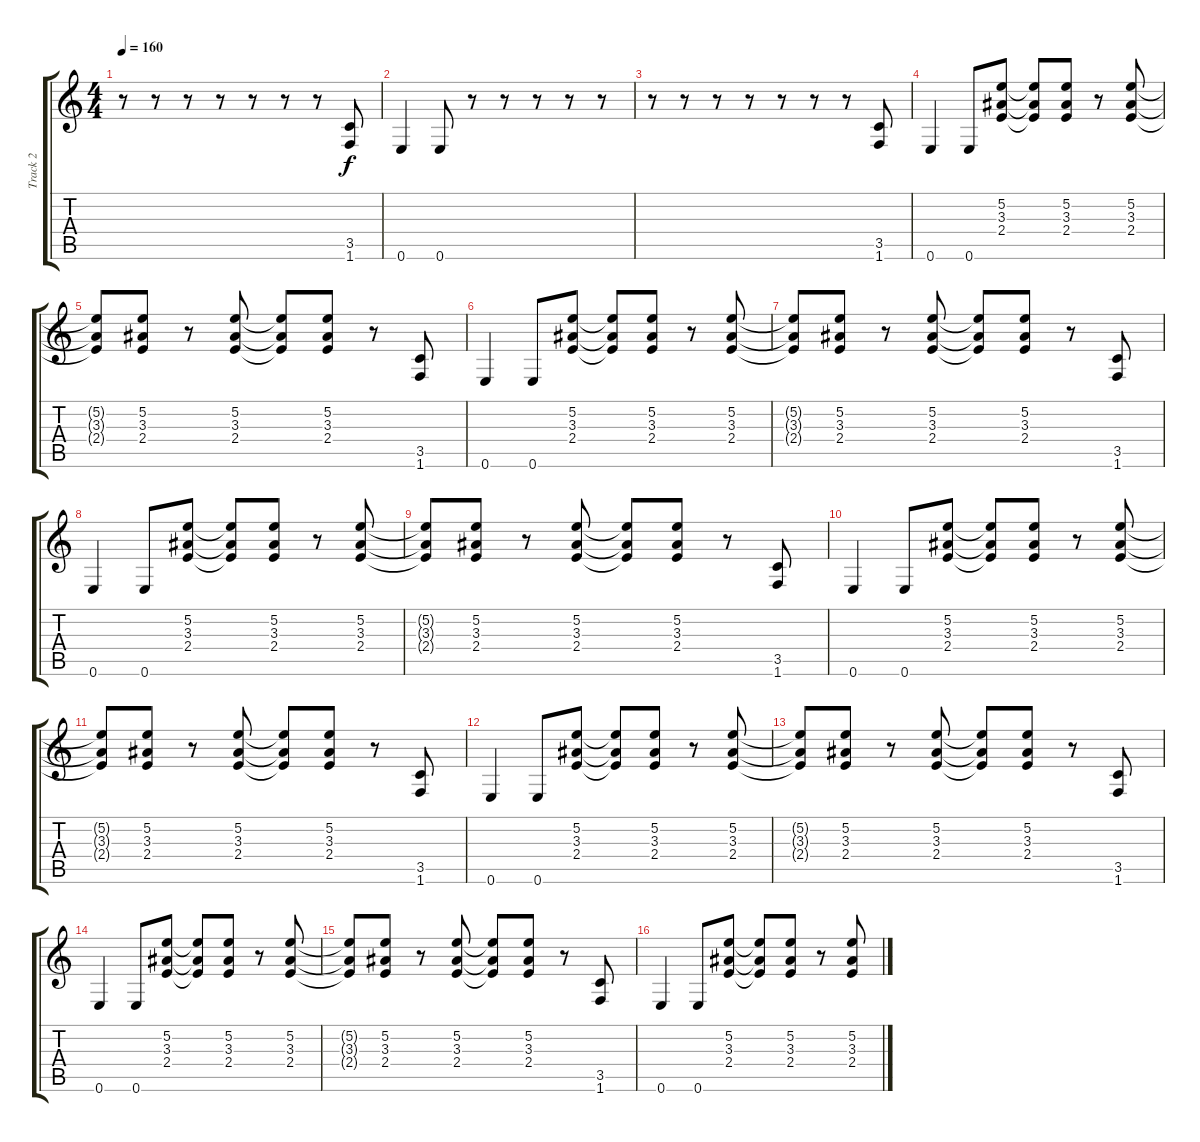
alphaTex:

\track ("Track 2" "Track 2") {instrument distortionguitar}
\staff {score tabs}
\tuning (E4 B3 G3 D3 A2 E2) {hide}
\ts (4 4)
\tempo 160
\clef g2
\ks c
r.8{dy f instrument distortionguitar} r.8 r.8 r.8 r.8 r.8 r.8 (3.5 1.6).8 |
0.6.4 0.6.8 r.8 r.8 r.8 r.8 r.8 |
r.8 r.8 r.8 r.8 r.8 r.8 r.8 (3.5 1.6).8 |
0.6.4 0.6.8 (5.2 3.3 2.4).8 (5.2{t} 3.3{t} 2.4{t}).8 (5.2 3.3 2.4).8 r.8 (5.2 3.3 2.4).8 |
(5.2{t} 3.3{t} 2.4{t}).8 (5.2 3.3 2.4).8 r.8 (5.2 3.3 2.4).8 (5.2{t} 3.3{t} 2.4{t}).8 (5.2 3.3 2.4).8 r.8 (3.5 1.6).8 |
0.6.4 0.6.8 (5.2 3.3 2.4).8 (5.2{t} 3.3{t} 2.4{t}).8 (5.2 3.3 2.4).8 r.8 (5.2 3.3 2.4).8 |
(5.2{t} 3.3{t} 2.4{t}).8 (5.2 3.3 2.4).8 r.8 (5.2 3.3 2.4).8 (5.2{t} 3.3{t} 2.4{t}).8 (5.2 3.3 2.4).8 r.8 (3.5 1.6).8 |
0.6.4 0.6.8 (5.2 3.3 2.4).8 (5.2{t} 3.3{t} 2.4{t}).8 (5.2 3.3 2.4).8 r.8 (5.2 3.3 2.4).8 |
(5.2{t} 3.3{t} 2.4{t}).8 (5.2 3.3 2.4).8 r.8 (5.2 3.3 2.4).8 (5.2{t} 3.3{t} 2.4{t}).8 (5.2 3.3 2.4).8 r.8 (3.5 1.6).8 |
0.6.4 0.6.8 (5.2 3.3 2.4).8 (5.2{t} 3.3{t} 2.4{t}).8 (5.2 3.3 2.4).8 r.8 (5.2 3.3 2.4).8 |
(5.2{t} 3.3{t} 2.4{t}).8 (5.2 3.3 2.4).8 r.8 (5.2 3.3 2.4).8 (5.2{t} 3.3{t} 2.4{t}).8 (5.2 3.3 2.4).8 r.8 (3.5 1.6).8 |
0.6.4 0.6.8 (5.2 3.3 2.4).8 (5.2{t} 3.3{t} 2.4{t}).8 (5.2 3.3 2.4).8 r.8 (5.2 3.3 2.4).8 |
(5.2{t} 3.3{t} 2.4{t}).8 (5.2 3.3 2.4).8 r.8 (5.2 3.3 2.4).8 (5.2{t} 3.3{t} 2.4{t}).8 (5.2 3.3 2.4).8 r.8 (3.5 1.6).8 |
0.6.4 0.6.8 (5.2 3.3 2.4).8 (5.2{t} 3.3{t} 2.4{t}).8 (5.2 3.3 2.4).8 r.8 (5.2 3.3 2.4).8 |
(5.2{t} 3.3{t} 2.4{t}).8 (5.2 3.3 2.4).8 r.8 (5.2 3.3 2.4).8 (5.2{t} 3.3{t} 2.4{t}).8 (5.2 3.3 2.4).8 r.8 (3.5 1.6).8 |
0.6.4 0.6.8 (5.2 3.3 2.4).8 (5.2{t} 3.3{t} 2.4{t}).8 (5.2 3.3 2.4).8 r.8 (5.2 3.3 2.4).8
